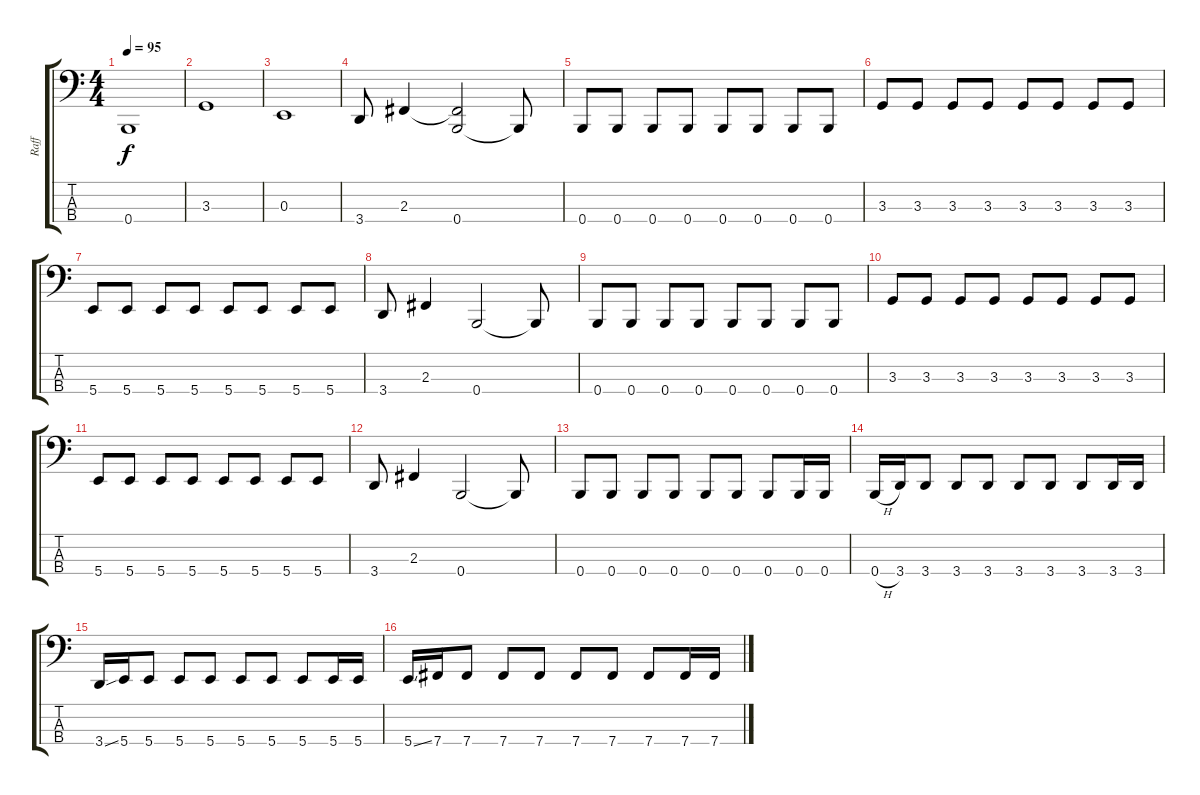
\track ("Raff" "Raff") {instrument electricbassfinger}
\staff {score tabs}
\tuning (D2 A1 E1 B0) {hide}
\ts (4 4)
\tempo 95
\clef f4
\ks c
0.4.1{dy f} |
3.3.1 |
0.3.1 |
3.4.8 2.3.4 (2.3{t} 0.4).2 0.4{t}.8 |
0.4.8 0.4.8 0.4.8 0.4.8 0.4.8 0.4.8 0.4.8 0.4.8 |
3.3.8 3.3.8 3.3.8 3.3.8 3.3.8 3.3.8 3.3.8 3.3.8 |
5.4.8 5.4.8 5.4.8 5.4.8 5.4.8 5.4.8 5.4.8 5.4.8 |
3.4.8 2.3.4 0.4.2 0.4{t}.8 |
0.4.8 0.4.8 0.4.8 0.4.8 0.4.8 0.4.8 0.4.8 0.4.8 |
3.3.8 3.3.8 3.3.8 3.3.8 3.3.8 3.3.8 3.3.8 3.3.8 |
5.4.8 5.4.8 5.4.8 5.4.8 5.4.8 5.4.8 5.4.8 5.4.8 |
3.4.8 2.3.4 0.4.2 0.4{t}.8 |
0.4.8 0.4.8 0.4.8 0.4.8 0.4.8 0.4.8 0.4.8 0.4.16 0.4.16 |
0.4{h}.16 3.4.16 3.4.8 3.4.8 3.4.8 3.4.8 3.4.8 3.4.8 3.4.16 3.4.16 |
3.4{ss}.16 5.4.16 5.4.8 5.4.8 5.4.8 5.4.8 5.4.8 5.4.8 5.4.16 5.4.16 |
5.4{ss}.16 7.4.16 7.4.8 7.4.8 7.4.8 7.4.8 7.4.8 7.4.8 7.4.16 7.4.16
